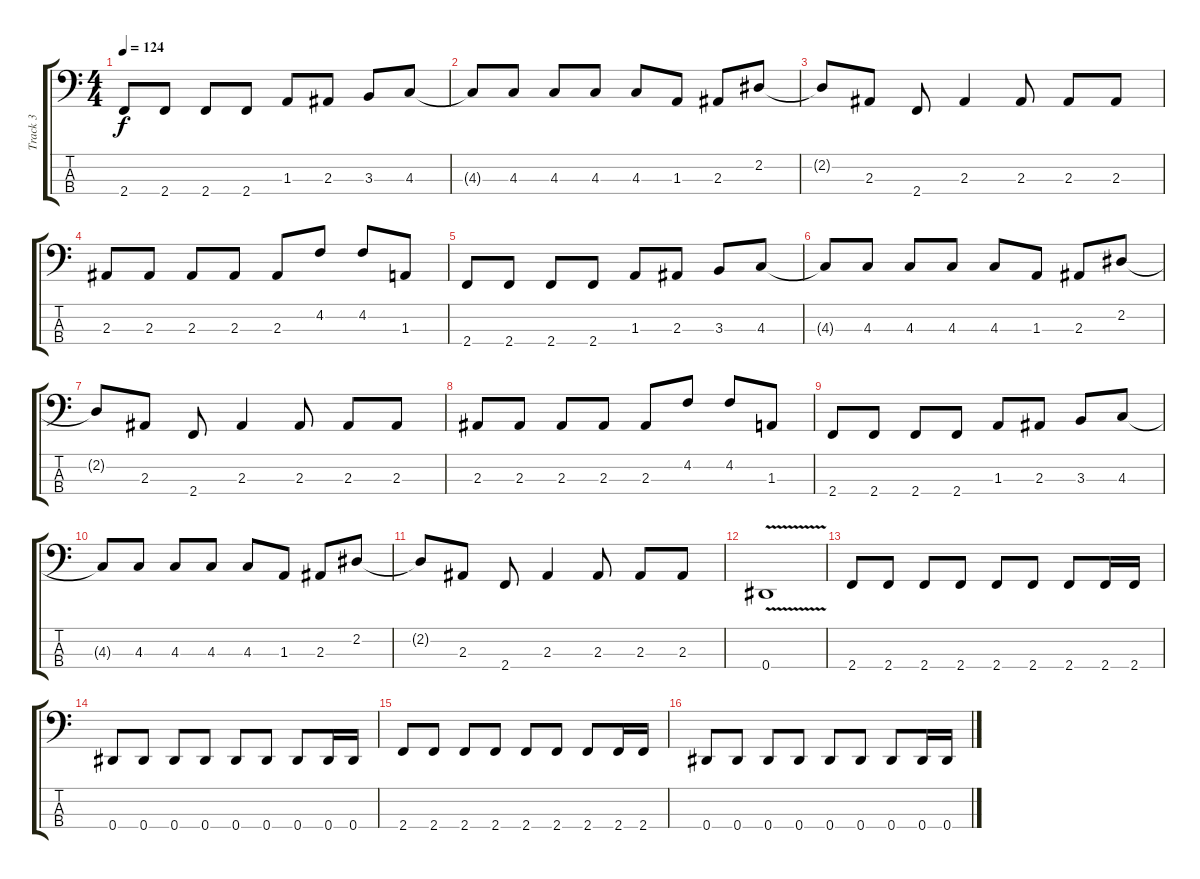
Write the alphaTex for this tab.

\track ("Track 3" "Track 3") {instrument electricbassfinger}
\staff {score tabs}
\tuning (Gb2 Db2 Ab1 Eb1) {hide}
\ts (4 4)
\tempo 124
\clef f4
\ks c
2.4.8{dy f} 2.4.8 2.4.8 2.4.8 1.3.8 2.3.8 3.3.8 4.3.8 |
4.3{t}.8 4.3.8 4.3.8 4.3.8 4.3.8 1.3.8 2.3.8 2.2.8 |
2.2{t}.8 2.3.8 2.4.8 2.3.4 2.3.8 2.3.8 2.3.8 |
2.3.8 2.3.8 2.3.8 2.3.8 2.3.8 4.2.8 4.2.8 1.3.8 |
2.4.8 2.4.8 2.4.8 2.4.8 1.3.8 2.3.8 3.3.8 4.3.8 |
4.3{t}.8 4.3.8 4.3.8 4.3.8 4.3.8 1.3.8 2.3.8 2.2.8 |
2.2{t}.8 2.3.8 2.4.8 2.3.4 2.3.8 2.3.8 2.3.8 |
2.3.8 2.3.8 2.3.8 2.3.8 2.3.8 4.2.8 4.2.8 1.3.8 |
2.4.8 2.4.8 2.4.8 2.4.8 1.3.8 2.3.8 3.3.8 4.3.8 |
4.3{t}.8 4.3.8 4.3.8 4.3.8 4.3.8 1.3.8 2.3.8 2.2.8 |
2.2{t}.8 2.3.8 2.4.8 2.3.4 2.3.8 2.3.8 2.3.8 |
0.4{v}.1 |
2.4.8 2.4.8 2.4.8 2.4.8 2.4.8 2.4.8 2.4.8 2.4.16 2.4.16 |
0.4.8 0.4.8 0.4.8 0.4.8 0.4.8 0.4.8 0.4.8 0.4.16 0.4.16 |
2.4.8 2.4.8 2.4.8 2.4.8 2.4.8 2.4.8 2.4.8 2.4.16 2.4.16 |
0.4.8 0.4.8 0.4.8 0.4.8 0.4.8 0.4.8 0.4.8 0.4.16 0.4.16
